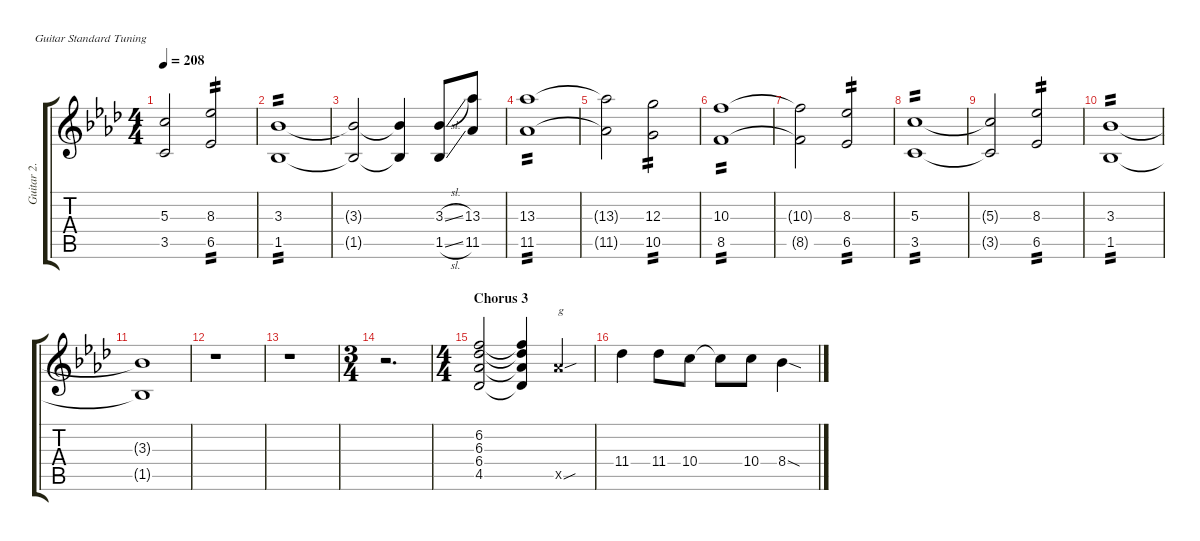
\defaultSystemsLayout 4
\hideDynamics
\otherSystemsTrackNameOrientation horizontal
\track ("Guitar 2." "Guitar 2.") {defaultSystemsLayout 4 instrument overdrivenguitar}
\staff {score tabs}
\tuning (E4 B3 G3 D3 A2 E2)
\ts (4 4)
\tempo 208
\clef g2
\ks fminor
(3.5{t acc forcenatural} 5.3{t acc forcenatural}).2{dy mf} (6.5{acc b} 8.3{acc b}).2{tp 2} |
(1.5{acc b} 3.3{acc b}).1{tp 2} |
(1.5{t acc b} 3.3{t acc b}).2 (1.5{t acc b} 3.3{t acc b}).4 (1.5{sl acc b} 3.3{sl acc b}).8 (11.5{acc b} 13.3{acc b}).8 |
(11.5{acc b} 13.3{acc b}).1{tp 2} |
(11.5{t acc b} 13.3{t acc b}).2 (10.5{acc forcenatural} 12.3{acc forcenatural}).2{tp 2} |
(8.5{acc forcenatural} 10.3{acc forcenatural}).1{tp 2} |
(8.5{t acc forcenatural} 10.3{t acc forcenatural}).2 (6.5{acc b} 8.3{acc b}).2{tp 2} |
(3.5{acc forcenatural} 5.3{acc forcenatural}).1{tp 2} |
(3.5{t acc forcenatural} 5.3{t acc forcenatural}).2 (6.5{acc b} 8.3{acc b}).2{tp 2} |
(1.5{acc b} 3.3{acc b}).1{tp 2} |
(1.5{t acc b} 3.3{t acc b}).1 |
r.1 |
r.1 |
\ts (3 4)
\beaming (8 2 2 2)
r.2{d} |
\ts (4 4)
\section ("" "Chorus 3")
(4.5{acc b} 6.3{acc b} 6.2{acc forcenatural} 6.4{acc b}).2 (4.5{t acc b} 6.3{t acc b} 6.2{t acc forcenatural} 6.4{t acc b}).4 11.5{sou x acc b}.4{txt "g"} |
11.4{acc b}.4 11.4{acc b}.8 10.4{acc forcenatural}.8 10.4{t acc forcenatural}.8 10.4{acc forcenatural}.8 8.4{sod acc b}.4
